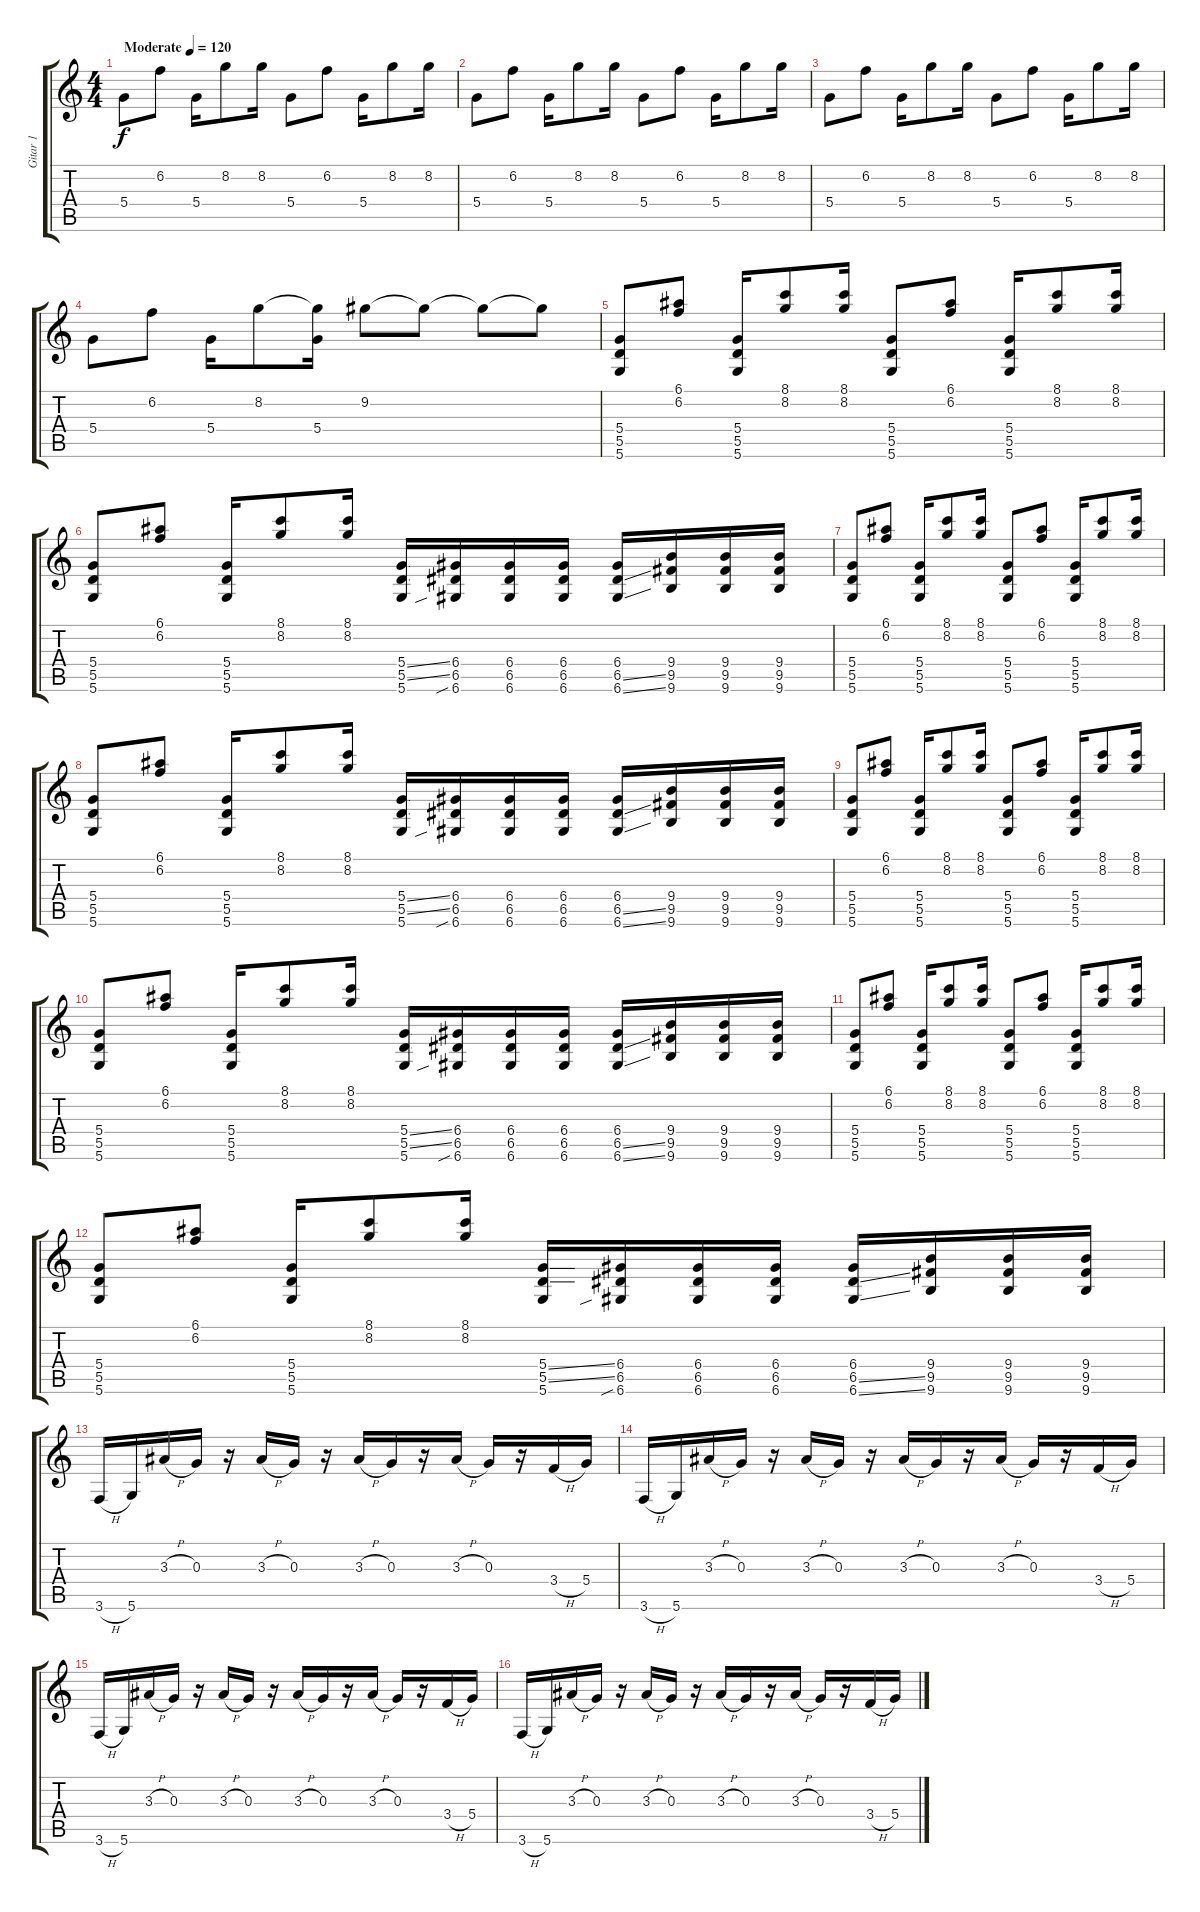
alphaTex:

\track ("Gitar 1" "Gitar 1") {instrument distortionguitar}
\staff {score tabs}
\tuning (E4 B3 G3 D3 A2 D2) {hide}
\ts (4 4)
\tempo (120 "Moderate")
\clef g2
\ks c
5.4.8{dy f instrument electricguitarclean} 6.2.8 5.4.16 8.2.8 8.2.16 5.4.8 6.2.8 5.4.16 8.2.8 8.2.16 |
5.4.8 6.2.8 5.4.16 8.2.8 8.2.16 5.4.8 6.2.8 5.4.16 8.2.8 8.2.16 |
5.4.8 6.2.8 5.4.16 8.2.8 8.2.16 5.4.8 6.2.8 5.4.16 8.2.8 8.2.16 |
5.4.8 6.2.8 5.4.16 8.2.8 (8.2{t} 5.4).16 9.2.8 9.2{t}.8 9.2{t}.8 9.2{t}.8 |
(5.4 5.5 5.6).8{volume 13 instrument overdrivenguitar} (6.1 6.2).8 (5.4 5.5 5.6).16 (8.1 8.2).8 (8.1 8.2).16 (5.4 5.5 5.6).8 (6.1 6.2).8 (5.4 5.5 5.6).16 (8.1 8.2).8 (8.1 8.2).16 |
(5.4 5.5 5.6).8 (6.1 6.2).8 (5.4 5.5 5.6).16 (8.1 8.2).8 (8.1 8.2).16 (5.4{ss} 5.5{ss} 5.6).16 (6.4 6.5 6.6{sib}).16 (6.4 6.5 6.6).16 (6.4 6.5 6.6).16 (6.4 6.5{ss} 6.6{ss}).16 (9.4 9.5 9.6).16 (9.4 9.5 9.6).16 (9.4 9.5 9.6).16 |
(5.4 5.5 5.6).8 (6.1 6.2).8 (5.4 5.5 5.6).16 (8.1 8.2).8 (8.1 8.2).16 (5.4 5.5 5.6).8 (6.1 6.2).8 (5.4 5.5 5.6).16 (8.1 8.2).8 (8.1 8.2).16 |
(5.4 5.5 5.6).8 (6.1 6.2).8 (5.4 5.5 5.6).16 (8.1 8.2).8 (8.1 8.2).16 (5.4{ss} 5.5{ss} 5.6).16 (6.4 6.5 6.6{sib}).16 (6.4 6.5 6.6).16 (6.4 6.5 6.6).16 (6.4 6.5{ss} 6.6{ss}).16 (9.4 9.5 9.6).16 (9.4 9.5 9.6).16 (9.4 9.5 9.6).16 |
(5.4 5.5 5.6).8 (6.1 6.2).8 (5.4 5.5 5.6).16 (8.1 8.2).8 (8.1 8.2).16 (5.4 5.5 5.6).8 (6.1 6.2).8 (5.4 5.5 5.6).16 (8.1 8.2).8 (8.1 8.2).16 |
(5.4 5.5 5.6).8 (6.1 6.2).8 (5.4 5.5 5.6).16 (8.1 8.2).8 (8.1 8.2).16 (5.4{ss} 5.5{ss} 5.6).16 (6.4 6.5 6.6{sib}).16 (6.4 6.5 6.6).16 (6.4 6.5 6.6).16 (6.4 6.5{ss} 6.6{ss}).16 (9.4 9.5 9.6).16 (9.4 9.5 9.6).16 (9.4 9.5 9.6).16 |
(5.4 5.5 5.6).8 (6.1 6.2).8 (5.4 5.5 5.6).16 (8.1 8.2).8 (8.1 8.2).16 (5.4 5.5 5.6).8 (6.1 6.2).8 (5.4 5.5 5.6).16 (8.1 8.2).8 (8.1 8.2).16 |
(5.4 5.5 5.6).8 (6.1 6.2).8 (5.4 5.5 5.6).16 (8.1 8.2).8 (8.1 8.2).16 (5.4{ss} 5.5{ss} 5.6).16 (6.4 6.5 6.6{sib}).16 (6.4 6.5 6.6).16 (6.4 6.5 6.6).16 (6.4 6.5{ss} 6.6{ss}).16 (9.4 9.5 9.6).16 (9.4 9.5 9.6).16 (9.4 9.5 9.6).16 |
3.6{h}.16 5.6.16 3.3{h}.16 0.3.16 r.16 3.3{h}.16 0.3.16 r.16 3.3{h}.16 0.3.16 r.16 3.3{h}.16 0.3.16 r.16 3.4{h}.16 5.4.16 |
3.6{h}.16 5.6.16 3.3{h}.16 0.3.16 r.16 3.3{h}.16 0.3.16 r.16 3.3{h}.16 0.3.16 r.16 3.3{h}.16 0.3.16 r.16 3.4{h}.16 5.4.16 |
3.6{h}.16 5.6.16 3.3{h}.16 0.3.16 r.16 3.3{h}.16 0.3.16 r.16 3.3{h}.16 0.3.16 r.16 3.3{h}.16 0.3.16 r.16 3.4{h}.16 5.4.16 |
3.6{h}.16 5.6.16 3.3{h}.16 0.3.16 r.16 3.3{h}.16 0.3.16 r.16 3.3{h}.16 0.3.16 r.16 3.3{h}.16 0.3.16 r.16 3.4{h}.16 5.4.16
